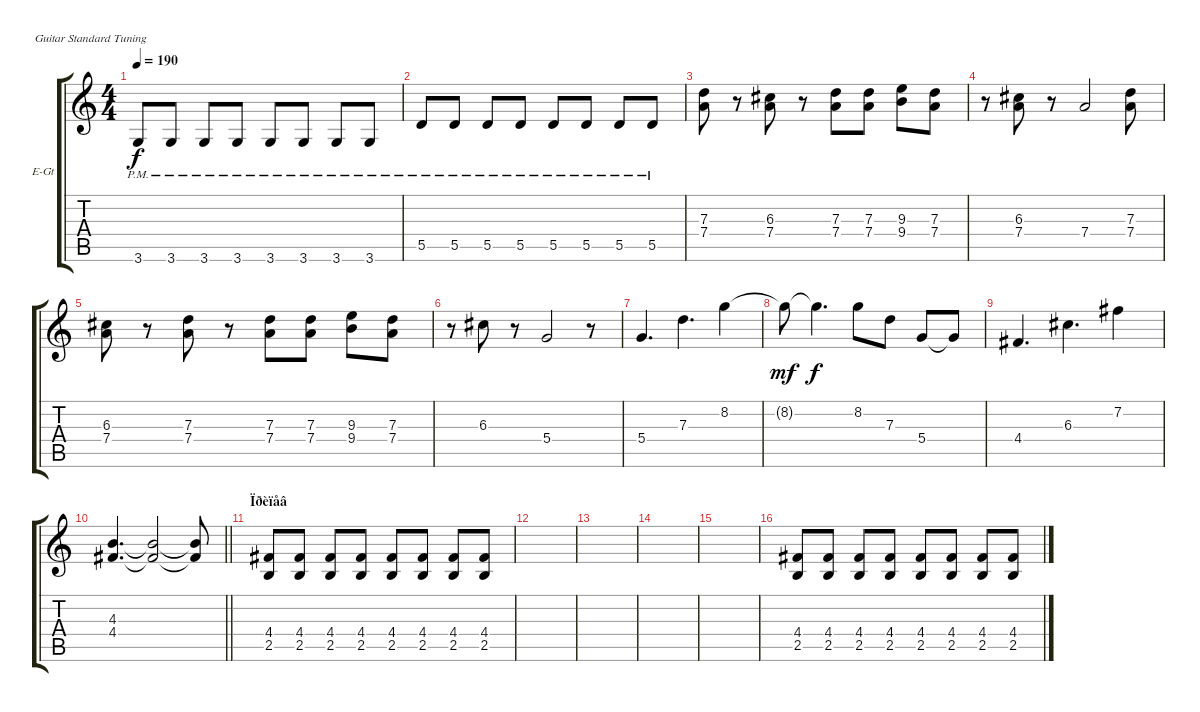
\bracketExtendMode groupsimilarinstruments
\firstSystemTrackNameOrientation horizontal
\otherSystemsTrackNameOrientation horizontal
\track ("Ãèòàðà" "E-Gt") {instrument overdrivenguitar}
\staff {score tabs}
\tuning (E4 B3 G3 D3 A2 E2)
\ts (4 4)
\tempo 190
\clef g2
\ks c
3.6{pm}.8{dy f} 3.6{pm}.8 3.6{pm}.8 3.6{pm}.8 3.6{pm}.8 3.6{pm}.8 3.6{pm}.8 3.6{pm}.8 |
5.5{pm}.8 5.5{pm}.8 5.5{pm}.8 5.5{pm}.8 5.5{pm}.8 5.5{pm}.8 5.5{pm}.8 5.5{pm}.8 |
(7.3 7.4).8 r.8 (6.3 7.4).8 r.8 (7.3 7.4).8 (7.3 7.4).8 (9.3 9.4).8 (7.3 7.4).8 |
r.8 (6.3 7.4).8 r.8 7.4.2 (7.3 7.4).8 |
(6.3 7.4).8 r.8 (7.3 7.4).8 r.8 (7.3 7.4).8 (7.3 7.4).8 (9.3 9.4).8 (7.3 7.4).8 |
r.8 6.3.8 r.8 5.4.2 r.8 |
5.4.4{d} 7.3.4{d} 8.2.4 |
8.2{t}.8{dy mf} 8.2{t}.4{d dy f} 8.2.8 7.3.8 5.4.8 5.4{t}.8 |
4.4.4{d} 6.3.4{d} 7.2.4 |
\barLineRight lightlight
(4.3 4.4).4{d} (4.4{t} 4.3{t}).2 (4.3{t} 4.4{t}).8 |
\section ("" "Ïðèïåâ")
(4.4 2.5).8 (4.4 2.5).8 (4.4 2.5).8 (4.4 2.5).8 (4.4 2.5).8 (4.4 2.5).8 (4.4 2.5).8 (4.4 2.5).8 |
|
|
|
|
(4.4 2.5).8 (4.4 2.5).8 (4.4 2.5).8 (4.4 2.5).8 (4.4 2.5).8 (4.4 2.5).8 (4.4 2.5).8 (4.4 2.5).8
